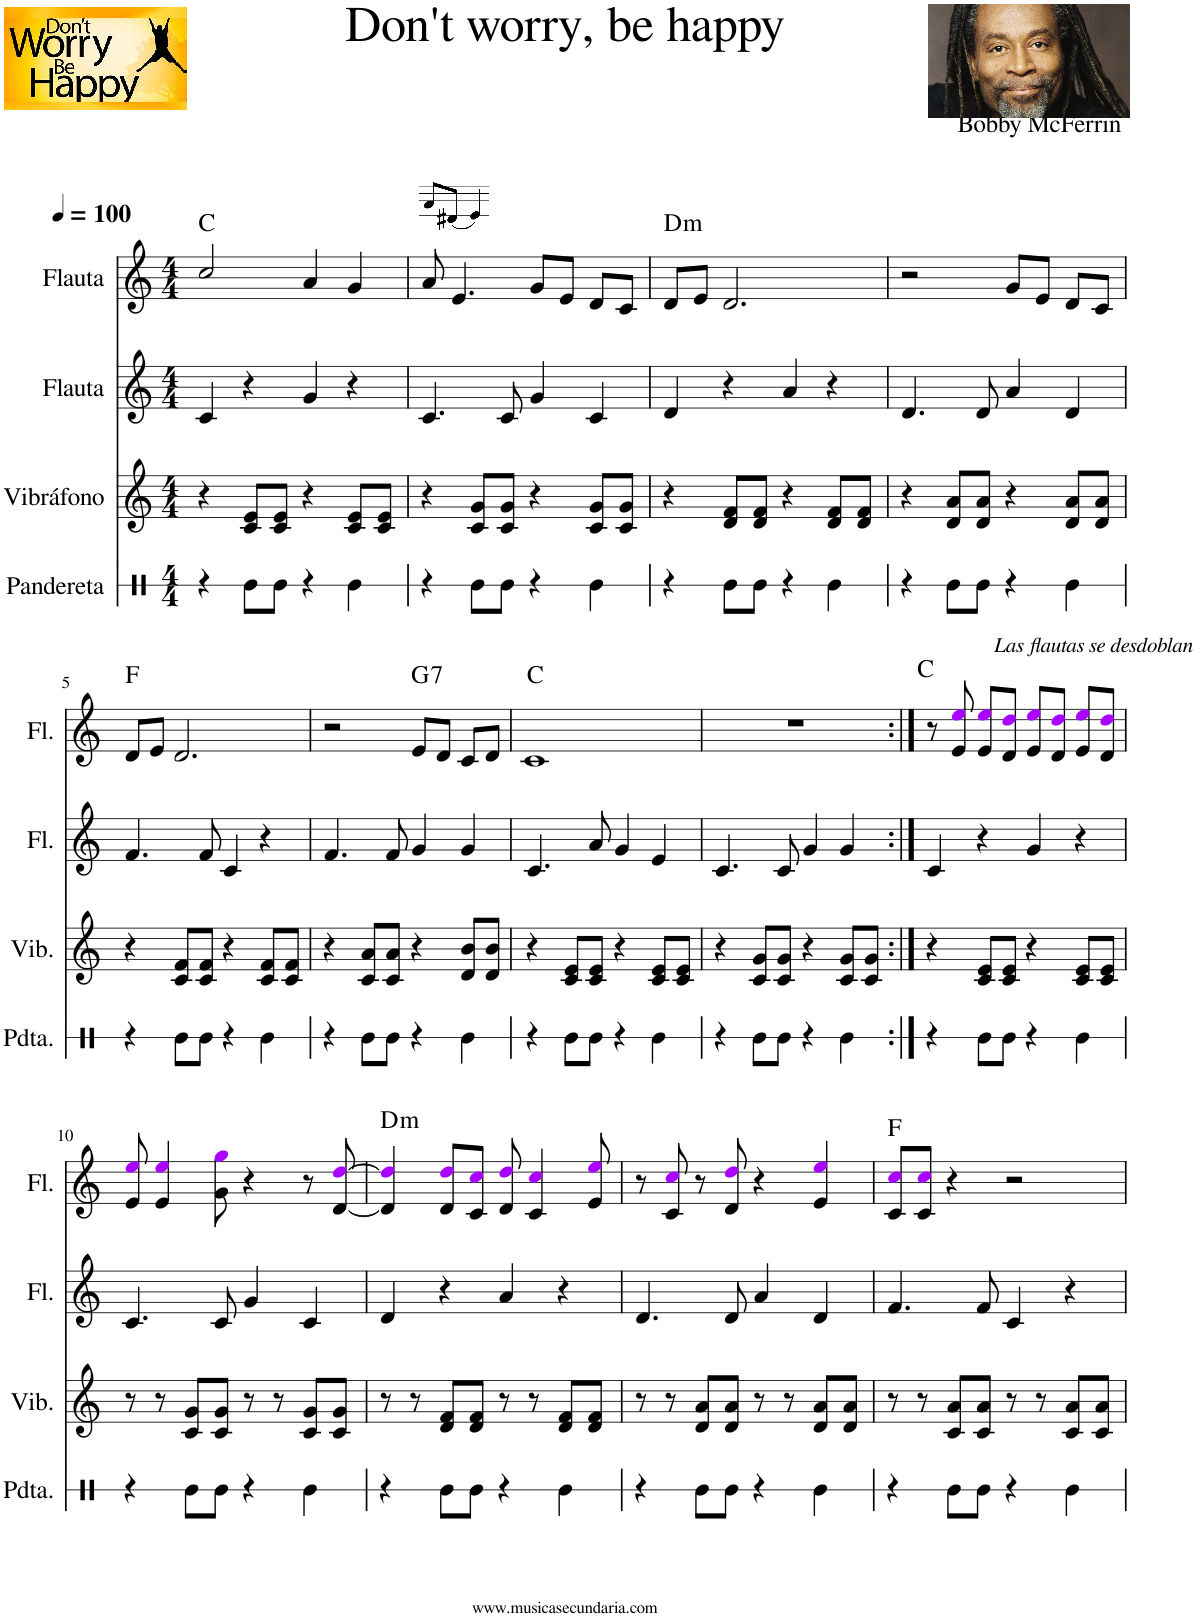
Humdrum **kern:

**kern	**kern	**kern	**kern	**harte
*part4	*part3	*part2	*part1	*part1
*staff4	*staff3	*staff2	*staff1	*
*I"Pandereta	*I"Vibráfono	*I"Flauta	*I"Flauta	*
*I'Pdta.	*I'Vib.	*I'Fl.	*I'Fl.	*
*stria1	*	*	*	*
*clefX	*clefG2	*clefG2	*clefG2	*
*k[]	*k[]	*k[]	*k[]	*
*M4/4	*M4/4	*M4/4	*M4/4	*
*MM100	*MM100	*MM100	*MM100	*
=1	=1	=1	=1	=1
4r	4r	4c/	2cc/	C:maj
8Re\L	8c/ 8e/L	4r	.	.
8Re\J	8c/ 8e/J	.	.	.
4r	4r	4g/	4a/	.
4Re\	8c/ 8e/L	4r	4g/	.
.	8c/ 8e/J	.	.	.
=2	=2	=2	=2	=2
4r	4r	4.c/	8a/	.
.	.	.	4.e/	.
8Re\L	8c/ 8g/L	.	.	.
8Re\J	8c/ 8g/J	8c/	.	.
4r	4r	4g/	8g/L	.
.	.	.	8e/J	.
4Re\	8c/ 8g/L	4c/	8d/L	.
.	8c/ 8g/J	.	8c/J	.
=3	=3	=3	=3	=3
!	!	!	!	!LO:H:kt=m
4r	4r	4d/	8d/L	D:min
.	.	.	8e/J	.
8Re\L	8d/ 8f/L	4r	2.d/	.
8Re\J	8d/ 8f/J	.	.	.
4r	4r	4a/	.	.
4Re\	8d/ 8f/L	4r	.	.
.	8d/ 8f/J	.	.	.
=4	=4	=4	=4	=4
4r	4r	4.d/	2r	.
8Re\L	8d/ 8a/L	.	.	.
8Re\J	8d/ 8a/J	8d/	.	.
4r	4r	4a/	8g/L	.
.	.	.	8e/J	.
4Re\	8d/ 8a/L	4d/	8d/L	.
.	8d/ 8a/J	.	8c/J	.
!!LO:LB:g=z
=5	=5	=5	=5	=5
4r	4r	4.f/	8d/L	F:maj
.	.	.	8e/J	.
8Re\L	8c/ 8f/L	.	2.d/	.
8Re\J	8c/ 8f/J	8f/	.	.
4r	4r	4c/	.	.
4Re\	8c/ 8f/L	4r	.	.
.	8c/ 8f/J	.	.	.
=6	=6	=6	=6	=6
4r	4r	4.f/	2r	.
8Re\L	8c/ 8a/L	.	.	.
8Re\J	8c/ 8a/J	8f/	.	.
!	!	!	!	!LO:H:kt=7
4r	4r	4g/	8e/L	G:7
.	.	.	8d/J	.
4Re\	8d/ 8b/L	4g/	8c/L	.
.	8d/ 8b/J	.	8d/J	.
=7	=7	=7	=7	=7
4r	4r	4.c/	1c	C:maj
8Re\L	8c/ 8e/L	.	.	.
8Re\J	8c/ 8e/J	8a/	.	.
4r	4r	4g/	.	.
4Re\	8c/ 8e/L	4e/	.	.
.	8c/ 8e/J	.	.	.
=8	=8	=8	=8	=8
4r	4r	4.c/	1r	.
8Re\L	8c/ 8g/L	.	.	.
8Re\J	8c/ 8g/J	8c/	.	.
4r	4r	4g/	.	.
4Re\	8c/ 8g/L	4g/	.	.
.	8c/ 8g/J	.	.	.
=9:|!	=9:|!	=9:|!	=9:|!	=9:|!
4r	4r	4c/	8r	C:maj
!	!	!	!LO:TX:a:i:t=Las flautas se desdoblan	!
.	.	.	8e/ 8eei/	.
8Re\L	8c/ 8e/L	4r	8e/ 8eei/L	.
8Re\J	8c/ 8e/J	.	8d/ 8ddi/J	.
4r	4r	4g/	8e/ 8eei/L	.
.	.	.	8d/ 8ddi/J	.
4Re\	8c/ 8e/L	4r	8e/ 8eei/L	.
.	8c/ 8e/J	.	8d/ 8ddi/J	.
!!LO:LB:g=z
=10	=10	=10	=10	=10
4r	8r	4.c/	8e/ 8eei/	.
.	8r	.	4e/ 4eei/	.
8Re\L	8c/ 8g/L	.	.	.
8Re\J	8c/ 8g/J	8c/	8g\ 8ggi\	.
4r	8r	4g/	4r	.
.	8r	.	.	.
4Re\	8c/ 8g/L	4c/	8r	.
.	8c/ 8g/J	.	[8d/ [8ddi/	.
=11	=11	=11	=11	=11
!	!	!	!	!LO:H:kt=m
4r	8r	4d/	4d/] 4ddi/]	D:min
.	8r	.	.	.
8Re\L	8d/ 8f/L	4r	8d/ 8ddi/L	.
8Re\J	8d/ 8f/J	.	8c/ 8cci/J	.
4r	8r	4a/	8d/ 8ddi/	.
.	8r	.	4c/ 4cci/	.
4Re\	8d/ 8f/L	4r	.	.
.	8d/ 8f/J	.	8e/ 8eei/	.
=12	=12	=12	=12	=12
4r	8r	4.d/	8r	.
.	8r	.	8c/ 8cci/	.
8Re\L	8d/ 8a/L	.	8r	.
8Re\J	8d/ 8a/J	8d/	8d/ 8ddi/	.
4r	8r	4a/	4r	.
.	8r	.	.	.
4Re\	8d/ 8a/L	4d/	4e/ 4eei/	.
.	8d/ 8a/J	.	.	.
=13	=13	=13	=13	=13
4r	8r	4.f/	8c/ 8cci/L	F:maj
.	8r	.	8c/ 8cci/J	.
8Re\L	8c/ 8a/L	.	4r	.
8Re\J	8c/ 8a/J	8f/	.	.
4r	8r	4c/	2r	.
.	8r	.	.	.
4Re\	8c/ 8a/L	4r	.	.
.	8c/ 8a/J	.	.	.
=	=	=	=	=
*-	*-	*-	*-	*-
